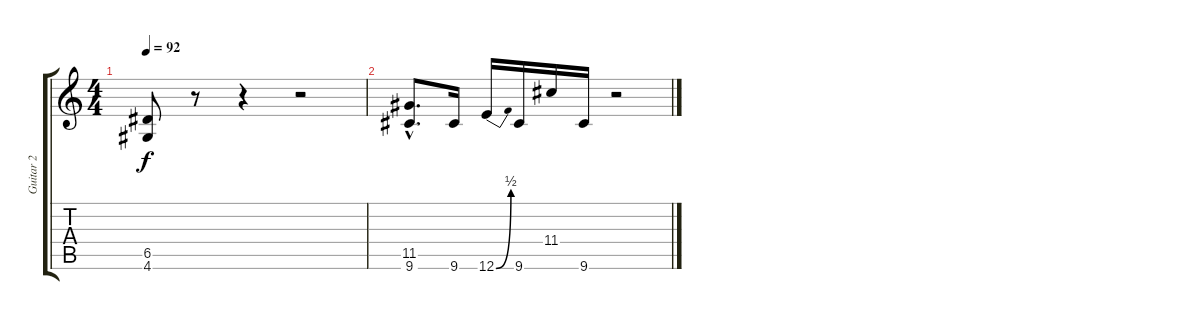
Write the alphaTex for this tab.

\track ("Guitar 2" "Guitar 2") {instrument distortionguitar}
\staff {score tabs}
\tuning (E4 B3 G3 D3 A2 E2) {hide}
\ts (4 4)
\tempo 92
\clef g2
\ks c
(6.5 4.6).8{dy f} r.8 r.4 r.2 |
(11.5{hac} 9.6{hac}).8{d} 9.6.16 12.6{be (bend 0 0 60 2)}.16 9.6.16 11.4.16 9.6.16 r.2
